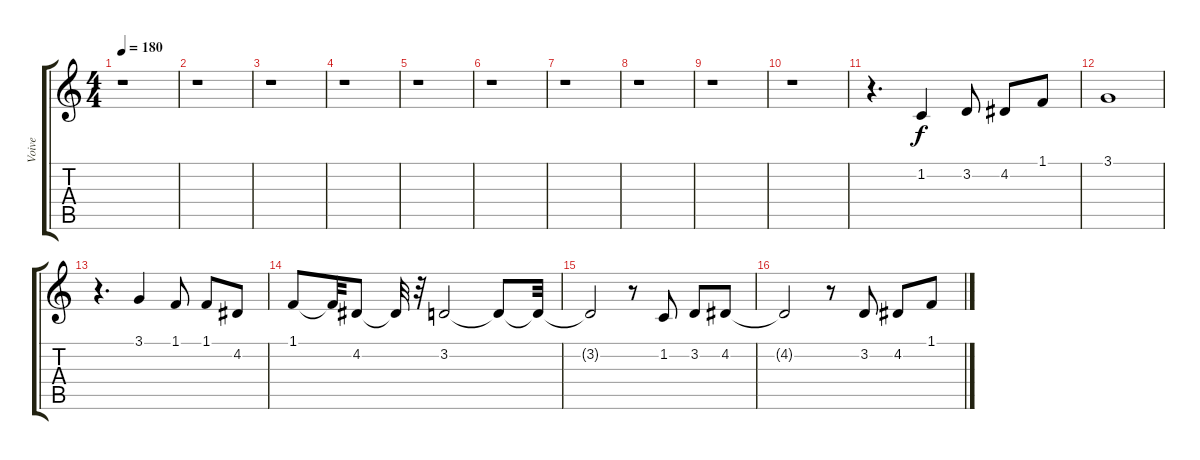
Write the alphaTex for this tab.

\track ("Voive" "Voive") {instrument lead8bassandlead}
\staff {score tabs}
\tuning (E4 B3 G3 D3 A2 E2) {hide}
\ts (4 4)
\tempo 180
\clef g2
\ks c
r.1{dy f instrument lead8bassandlead} |
r.1 |
r.1 |
r.1 |
r.1 |
r.1 |
r.1 |
r.1 |
r.1 |
r.1 |
r.4{d} 1.2.4 3.2.8 4.2.8 1.1.8 |
3.1.1 |
r.4{d} 3.1.4 1.1.8 1.1.8 4.2.8 |
1.1.8 1.1{t}.32 4.2.8 4.2{t}.32 r.32 3.2.2 3.2{t}.8 3.2{t}.32 |
3.2{t}.2 r.8 1.2.8 3.2.8 4.2.8 |
4.2{t}.2 r.8 3.2.8 4.2.8 1.1.8
